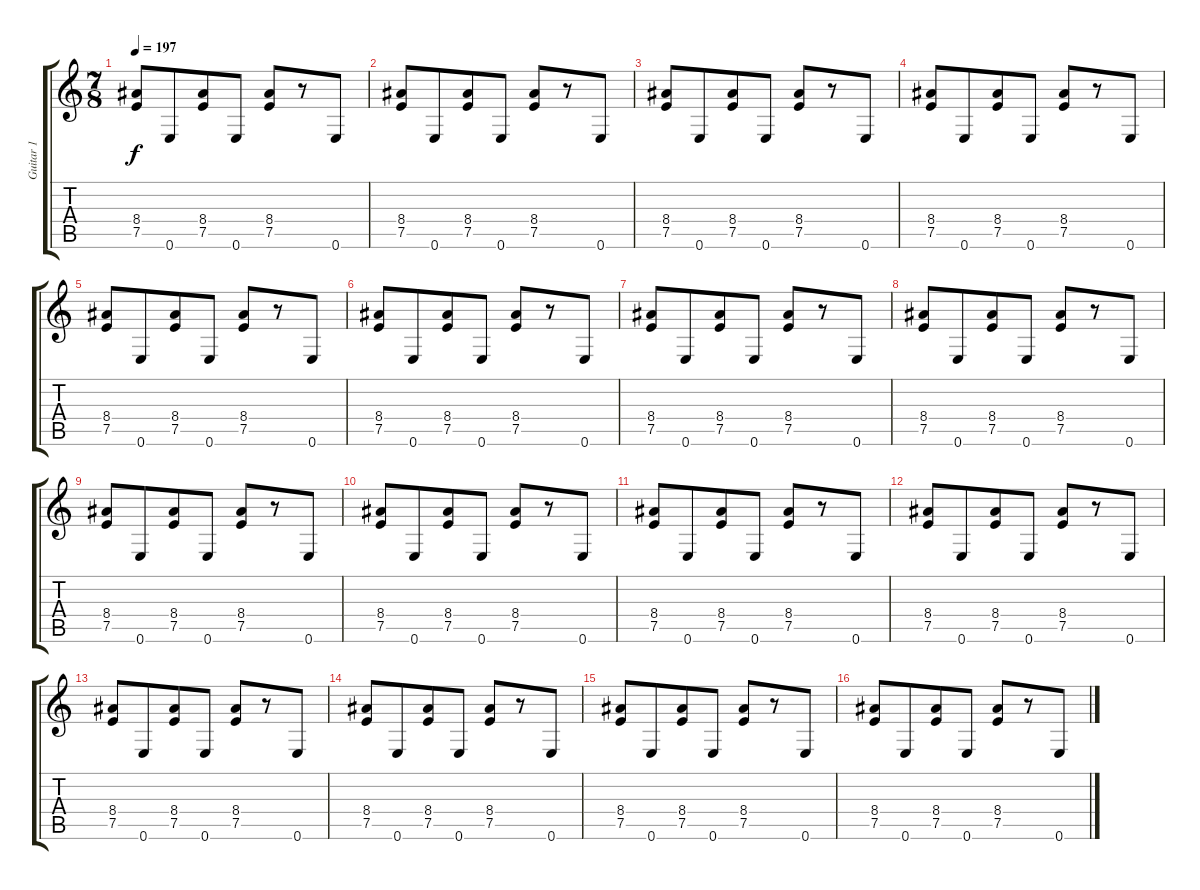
\track ("Guitar 1" "Guitar 1") {instrument distortionguitar}
\staff {score tabs}
\tuning (E4 B3 G3 D3 A2 E2) {hide}
\ts (7 8)
\tempo 197
\clef g2
\ks c
(8.4 7.5).8{dy f instrument distortionguitar} 0.6.8 (8.4 7.5).8 0.6.8 (8.4 7.5).8 r.8 0.6.8 |
(8.4 7.5).8 0.6.8 (8.4 7.5).8 0.6.8 (8.4 7.5).8 r.8 0.6.8 |
(8.4 7.5).8 0.6.8 (8.4 7.5).8 0.6.8 (8.4 7.5).8 r.8 0.6.8 |
(8.4 7.5).8 0.6.8 (8.4 7.5).8 0.6.8 (8.4 7.5).8 r.8 0.6.8 |
(8.4 7.5).8 0.6.8 (8.4 7.5).8 0.6.8 (8.4 7.5).8 r.8 0.6.8 |
(8.4 7.5).8 0.6.8 (8.4 7.5).8 0.6.8 (8.4 7.5).8 r.8 0.6.8 |
(8.4 7.5).8 0.6.8 (8.4 7.5).8 0.6.8 (8.4 7.5).8 r.8 0.6.8 |
(8.4 7.5).8 0.6.8 (8.4 7.5).8 0.6.8 (8.4 7.5).8 r.8 0.6.8 |
(8.4 7.5).8 0.6.8 (8.4 7.5).8 0.6.8 (8.4 7.5).8 r.8 0.6.8 |
(8.4 7.5).8 0.6.8 (8.4 7.5).8 0.6.8 (8.4 7.5).8 r.8 0.6.8 |
(8.4 7.5).8 0.6.8 (8.4 7.5).8 0.6.8 (8.4 7.5).8 r.8 0.6.8 |
(8.4 7.5).8 0.6.8 (8.4 7.5).8 0.6.8 (8.4 7.5).8 r.8 0.6.8 |
(8.4 7.5).8 0.6.8 (8.4 7.5).8 0.6.8 (8.4 7.5).8 r.8 0.6.8 |
(8.4 7.5).8 0.6.8 (8.4 7.5).8 0.6.8 (8.4 7.5).8 r.8 0.6.8 |
(8.4 7.5).8 0.6.8 (8.4 7.5).8 0.6.8 (8.4 7.5).8 r.8 0.6.8 |
(8.4 7.5).8 0.6.8 (8.4 7.5).8 0.6.8 (8.4 7.5).8 r.8 0.6.8
